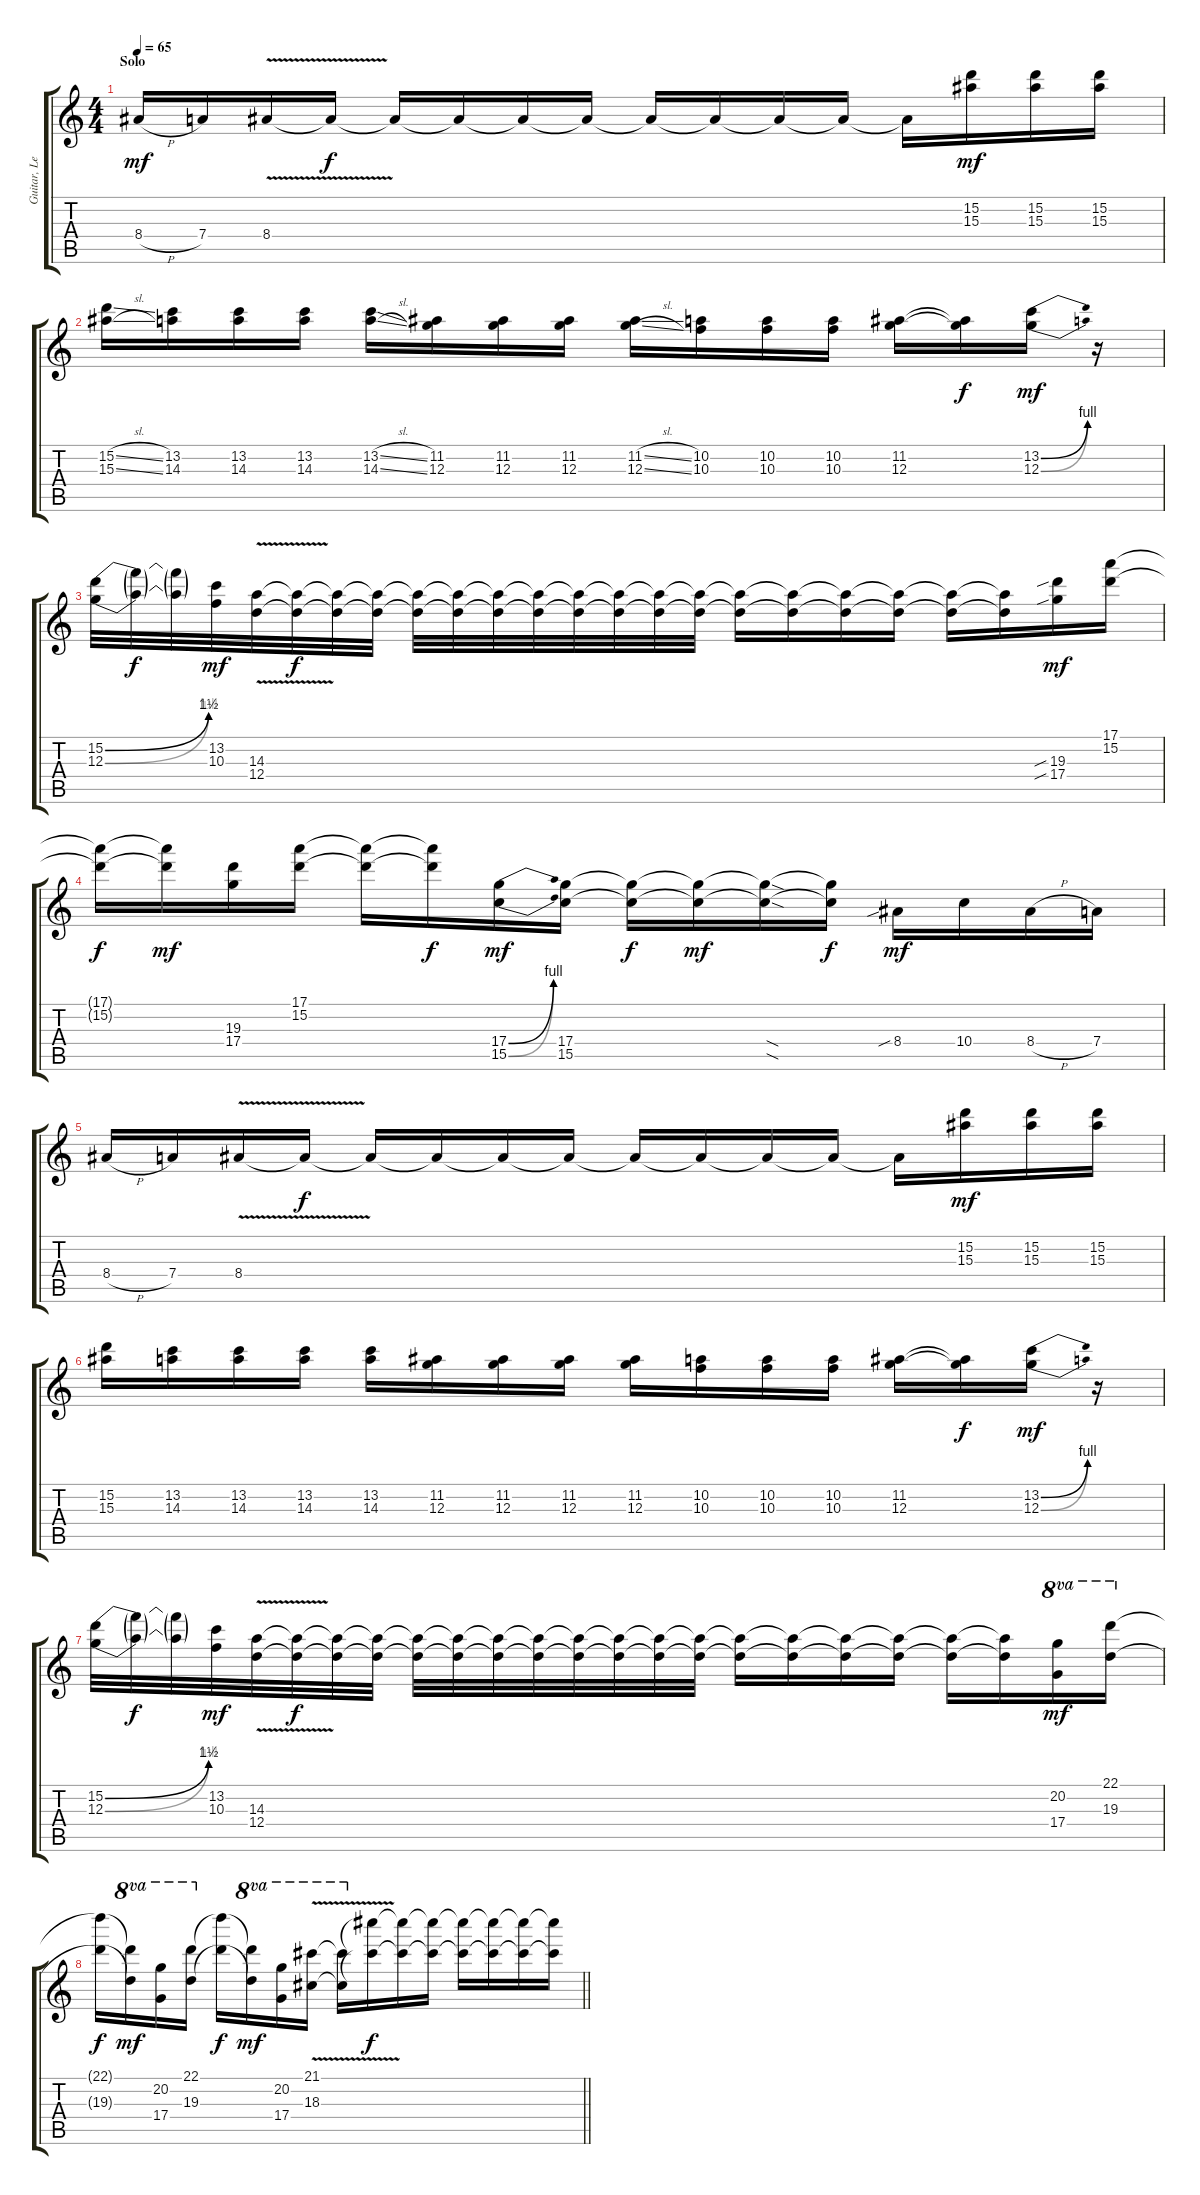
\track ("Guitar, Lead" "Guitar, Le") {instrument distortionguitar}
\staff {score tabs}
\tuning (E4 B3 G3 D3 A2 E2) {hide}
\ts (4 4)
\section ("" "Solo")
\tempo 65
\clef g2
\ks c
8.4{h}.16{dy mf} 7.4.16 8.4{v}.16 8.4{t}.16{dy f} 8.4{t}.16 8.4{t}.16 8.4{t}.16 8.4{t}.16 8.4{t}.16 8.4{t}.16 8.4{t}.16 8.4{t}.16 8.4{t}.16 (15.2 15.3).16{dy mf} (15.2 15.3).16 (15.2 15.3).16 |
(15.2{sl} 15.3{sl}).16 (13.2 14.3).16 (13.2 14.3).16 (13.2 14.3).16 (13.2{sl} 14.3{sl}).16 (11.2 12.3).16 (11.2 12.3).16 (11.2 12.3).16 (11.2{sl} 12.3{sl}).16 (10.2 10.3).16 (10.2 10.3).16 (10.2 10.3).16 (11.2 12.3).16 (11.2{t} 12.3{t}).16{dy f} (13.2{be (bend 0 0 60 4)} 12.3{be (bend 0 0 60 4)}).16{dy mf} r.16 |
(15.2{be (bend 0 0 60 6)} 12.3{be (bend 0 0 60 4)}).32 (15.2{t} 12.3{t}).32{dy f} (15.2{t} 12.3{t}).32 (13.2 10.3).32{dy mf} (14.3{v} 12.4{v}).32 (14.3{t} 12.4{t}).32{dy f} (14.3{t} 12.4{t}).32 (14.3{t} 12.4{t}).32 (14.3{t} 12.4{t}).32 (14.3{t} 12.4{t}).32 (14.3{t} 12.4{t}).32 (14.3{t} 12.4{t}).32 (14.3{t} 12.4{t}).32 (14.3{t} 12.4{t}).32 (14.3{t} 12.4{t}).32 (14.3{t} 12.4{t}).32 (14.3{t} 12.4{t}).16 (14.3{t} 12.4{t}).16 (14.3{t} 12.4{t}).16 (14.3{t} 12.4{t}).16 (14.3{t} 12.4{t}).16 (14.3{t} 12.4{t}).16 (19.3{sib} 17.4{sib}).16{dy mf} (17.1 15.2).16 |
(17.1{t} 15.2{t}).16{dy f} (17.1{t} 15.2{t}).16{dy mf} (19.3 17.4).16 (17.1 15.2).16 (17.1{t} 15.2{t}).16 (17.1{t} 15.2{t}).16{dy f} (17.4{be (bend 0 0 60 4)} 15.5{be (bend 0 0 60 4)}).16{dy mf} (17.4 15.5).16 (17.4{t} 15.5{t}).16{dy f} (17.4{t} 15.5{t}).16{dy mf} (17.4{sod t} 15.5{sod t}).16 (17.4{t} 15.5{t}).16{dy f} 8.4{sib}.16{dy mf} 10.4.16 8.4{h}.16 7.4.16 |
8.4{h}.16 7.4.16 8.4{v}.16 8.4{t}.16{dy f} 8.4{t}.16 8.4{t}.16 8.4{t}.16 8.4{t}.16 8.4{t}.16 8.4{t}.16 8.4{t}.16 8.4{t}.16 8.4{t}.16 (15.2 15.3).16{dy mf} (15.2 15.3).16 (15.2 15.3).16 |
(15.2 15.3).16 (13.2 14.3).16 (13.2 14.3).16 (13.2 14.3).16 (13.2 14.3).16 (11.2 12.3).16 (11.2 12.3).16 (11.2 12.3).16 (11.2 12.3).16 (10.2 10.3).16 (10.2 10.3).16 (10.2 10.3).16 (11.2 12.3).16 (11.2{t} 12.3{t}).16{dy f} (13.2{be (bend 0 0 60 4)} 12.3{be (bend 0 0 60 4)}).16{dy mf} r.16 |
(15.2{be (bend 0 0 60 6)} 12.3{be (bend 0 0 60 4)}).32 (15.2{t} 12.3{t}).32{dy f} (15.2{t} 12.3{t}).32 (13.2 10.3).32{dy mf} (14.3{v} 12.4{v}).32 (14.3{t} 12.4{t}).32{dy f} (14.3{t} 12.4{t}).32 (14.3{t} 12.4{t}).32 (14.3{t} 12.4{t}).32 (14.3{t} 12.4{t}).32 (14.3{t} 12.4{t}).32 (14.3{t} 12.4{t}).32 (14.3{t} 12.4{t}).32 (14.3{t} 12.4{t}).32 (14.3{t} 12.4{t}).32 (14.3{t} 12.4{t}).32 (14.3{t} 12.4{t}).16 (14.3{t} 12.4{t}).16 (14.3{t} 12.4{t}).16 (14.3{t} 12.4{t}).16 (14.3{t} 12.4{t}).16 (14.3{t} 12.4{t}).16 (20.2 17.4).16{ot 8va dy mf} (22.1 19.3).16{ot 8va} |
\barLineRight lightlight
(22.1{t} 19.3{t}).16{dy f} (22.1{t} 19.3{t}).16{ot 8va dy mf} (20.2 17.4).16{ot 8va} (22.1 19.3).16{ot 8va} (22.1{t} 19.3{t}).16{dy f} (22.1{t} 19.3{t}).16{ot 8va dy mf} (20.2 17.4).16{ot 8va} (21.1{v} 18.3{v}).16{ot 8va} (21.1{v t} 18.3{v t}).16{ot 8va} (21.1{t} 18.3{t}).16{dy f} (21.1{t} 18.3{t}).16 (21.1{t} 18.3{t}).16 (21.1{t} 18.3{t}).16 (21.1{t} 18.3{t}).16 (21.1{t} 18.3{t}).16 (21.1{t} 18.3{t}).16
